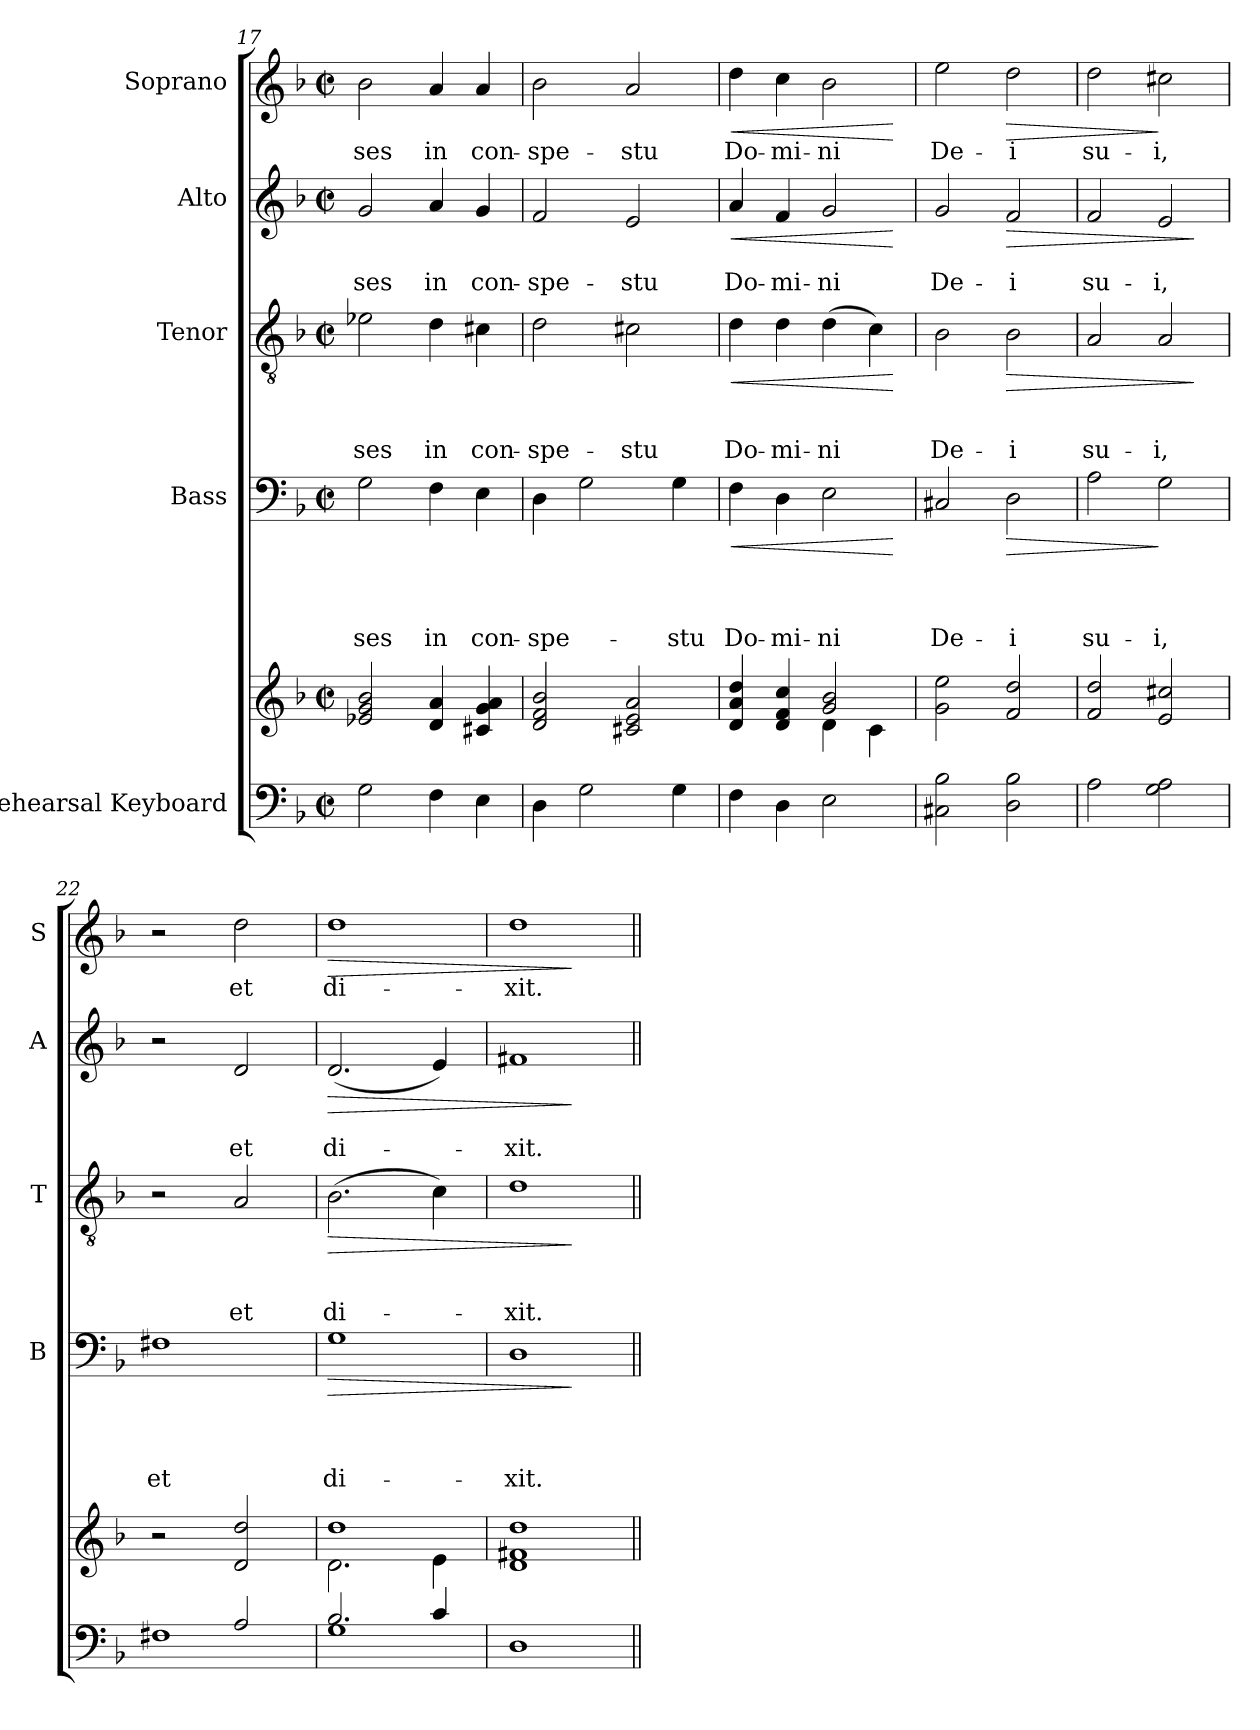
**kern	**kern	**kern	**text	**text	**text	**text	**dynam	**kern	**text	**text	**text	**dynam	**kern	**text	**text	**dynam	**kern	**text	**dynam
*part5	*part5	*part4	*part4	*part4	*part4	*part4	*part4	*part3	*part3	*part3	*part3	*part3	*part2	*part2	*part2	*part2	*part1	*part1	*part1
*staff6	*staff5	*staff4	*staff4	*staff4	*staff4	*staff4	*staff4	*staff3	*staff3	*staff3	*staff3	*staff3	*staff2	*staff2	*staff2	*staff2	*staff1	*staff1	*staff1
*I"Rehearsal Keyboard	*	*I"Bass	*	*	*	*	*	*I"Tenor	*	*	*	*	*I"Alto	*	*	*	*I"Soprano	*	*
*	*	*I'B	*	*	*	*	*	*I'T	*	*	*	*	*I'A	*	*	*	*I'S	*	*
*clefF4	*clefG2	*clefF4	*	*	*	*	*	*clefGv2	*	*	*	*	*clefG2	*	*	*	*clefG2	*	*
*k[b-]	*k[b-]	*k[b-]	*	*	*	*	*	*k[b-]	*	*	*	*	*k[b-]	*	*	*	*k[b-]	*	*
*F:	*F:	*F:	*	*	*	*	*	*F:	*	*	*	*	*F:	*	*	*	*F:	*	*
*M2/2	*M2/2	*M2/2	*	*	*	*	*	*M2/2	*	*	*	*	*M2/2	*	*	*	*M2/2	*	*
*met(c|)	*met(c|)	*met(c|)	*	*	*	*	*	*met(c|)	*	*	*	*	*met(c|)	*	*	*	*met(c|)	*	*
=17	=17	=17	=17	=17	=17	=17	=17	=17	=17	=17	=17	=17	=17	=17	=17	=17	=17	=17	=17
!	!	!	!	!	!	!LO:LY:b	!	!	!	!	!LO:LY:b	!	!	!	!LO:LY:b	!	!	!LO:LY:b	!
2G\	2e-X/ 2g/ 2b-/	2G\	.	.	.	-ses	.	2e-X\	.	.	-ses	.	2g/	.	-ses	.	2b-\	-ses	.
!	!	!	!	!	!	!LO:LY:b	!	!	!	!	!LO:LY:b	!	!	!	!LO:LY:b	!	!	!LO:LY:b	!
4F\	4d/ 4a/	4F\	.	.	.	in	.	4d\	.	.	in	.	4a/	.	in	.	4a/	in	.
!	!	!	!	!	!	!LO:LY:b	!	!	!	!	!LO:LY:b	!	!	!	!LO:LY:b	!	!	!LO:LY:b	!
4E\	4c#X/ 4g/ 4a/	4E\	.	.	.	con-	.	4c#X\	.	.	con-	.	4g/	.	con-	.	4a/	con-	.
=18	=18	=18	=18	=18	=18	=18	=18	=18	=18	=18	=18	=18	=18	=18	=18	=18	=18	=18	=18
!	!	!	!	!	!	!LO:LY:b	!	!	!	!	!LO:LY:b	!	!	!	!LO:LY:b	!	!	!LO:LY:b	!
4D\	2d/ 2f/ 2b-/	4D\	.	.	.	-spe-	.	2d\	.	.	-spe-	.	2f/	.	-spe-	.	2b-\	-spe-	.
2G\	.	2G\	.	.	.	.	.	.	.	.	.	.	.	.	.	.	.	.	.
!	!	!	!	!	!	!	!	!	!	!	!LO:LY:b	!	!	!	!LO:LY:b	!	!	!LO:LY:b	!
.	2c#X/ 2e/ 2a/	.	.	.	.	.	.	2c#X\	.	.	-stu	.	2e/	.	-stu	.	2a/	-stu	.
!	!	!	!	!	!	!LO:LY:b	!	!	!	!	!	!	!	!	!	!	!	!	!
4G\	.	4G\	.	.	.	-stu	.	.	.	.	.	.	.	.	.	.	.	.	.
=19	=19	=19	=19	=19	=19	=19	=19	=19	=19	=19	=19	=19	=19	=19	=19	=19	=19	=19	=19
*	*^	*	*	*	*	*	*	*	*	*	*	*	*	*	*	*	*	*	*
!	!	!	!	!	!	!	!LO:LY:b	!LO:HP:b	!	!	!	!LO:LY:b	!LO:HP:b	!	!	!LO:LY:b	!LO:HP:b	!	!LO:LY:b	!LO:HP:b
4F\	4d/ 4a/ 4dd/	2ryy	4F\	.	.	.	Do-	<	4d\	.	.	Do-	<	4a/	.	Do-	<	4dd\	Do-	<
!	!	!	!	!	!	!	!LO:LY:b	!	!	!	!	!LO:LY:b	!	!	!	!LO:LY:b	!	!	!LO:LY:b	!
4D\	4d/ 4f/ 4cc/	.	4D\	.	.	.	-mi-	.	4d\	.	.	-mi-	.	4f/	.	-mi-	.	4cc\	-mi-	.
!	!	!	!	!	!	!	!LO:LY:b	!	!	!	!	!LO:LY:b	!	!	!	!LO:LY:b	!	!	!LO:LY:b	!
2E\	2g/ 2b-/	4d\	2E\	.	.	.	-ni	.	(>4d\	.	.	-ni	.	2g/	.	-ni	.	2b-\	-ni	.
.	.	4c\	.	.	.	.	.	.	4c\)	.	.	.	.	.	.	.	.	.	.	.
*	*v	*v	*	*	*	*	*	*	*	*	*	*	*	*	*	*	*	*	*	*
.	.	.	.	.	.	.	[	.	.	.	.	[	.	.	.	[	.	.	[
=20	=20	=20	=20	=20	=20	=20	=20	=20	=20	=20	=20	=20	=20	=20	=20	=20	=20	=20	=20
!	!	!	!	!	!	!LO:LY:b	!	!	!	!	!LO:LY:b	!	!	!	!LO:LY:b	!	!	!LO:LY:b	!
2C#X\ 2B-\	2g\ 2ee\	2C#X/	.	.	.	De-	.	2B-\	.	.	De-	.	2g/	.	De-	.	2ee\	De-	.
!	!	!	!	!	!	!LO:LY:b	!LO:HP:b	!	!	!	!LO:LY:b	!LO:HP:b	!	!	!LO:LY:b	!LO:HP:b	!	!LO:LY:b	!LO:HP:b
2D\ 2B-\	2f/ 2dd/	2D\	.	.	.	-i	>	2B-\	.	.	-i	>	2f/	.	-i	>	2dd\	-i	>
=21	=21	=21	=21	=21	=21	=21	=21	=21	=21	=21	=21	=21	=21	=21	=21	=21	=21	=21	=21
!	!	!	!	!	!	!LO:LY:b	!	!	!	!	!LO:LY:b	!	!	!	!LO:LY:b	!	!	!LO:LY:b	!
2A\	2f/ 2dd/	2A\	.	.	.	su-	.	2A/	.	.	su-	.	2f/	.	su-	.	2dd\	su-	.
!	!	!	!	!	!	!LO:LY:b	!	!	!	!	!LO:LY:b	!	!	!	!LO:LY:b	!	!	!LO:LY:b	!
2G\ 2A\	2e/ 2cc#X/	2G\	.	.	.	-i,	]	2A/	.	.	-i,	.	2e/	.	-i,	.	2cc#X\	-i,	]
.	.	.	.	.	.	.	.	.	.	.	.	]	.	.	.	]	.	.	.
=22	=22	=22	=22	=22	=22	=22	=22	=22	=22	=22	=22	=22	=22	=22	=22	=22	=22	=22	=22
*^	*	*	*	*	*	*	*	*	*	*	*	*	*	*	*	*	*	*	*
!	!	!	!	!	!	!	!LO:LY:b	!	!	!	!	!	!	!	!	!	!	!	!	!
1F#X	2ryy	2r	1F#X	.	.	.	et	.	2r	.	.	.	.	2r	.	.	.	2r	.	.
!	!	!	!	!	!	!	!	!	!	!	!	!LO:LY:b	!	!	!	!LO:LY:b	!	!	!LO:LY:b	!
.	2A/	2d/ 2dd/	.	.	.	.	.	.	2A/	.	.	et	.	2d/	.	et	.	2dd\	et	.
!!LO:LB:g=z
=23	=23	=23	=23	=23	=23	=23	=23	=23	=23	=23	=23	=23	=23	=23	=23	=23	=23	=23	=23	=23
*	*	*^	*	*	*	*	*	*	*	*	*	*	*	*	*	*	*	*	*	*
!	!	!	!	!	!	!	!	!LO:LY:b	!LO:HP:b	!	!	!	!LO:LY:b	!LO:HP:b	!	!	!LO:LY:b	!LO:HP:b	!	!LO:LY:b	!LO:HP:b
2.B-/	1G	1dd	2.d\	1G	.	.	.	di-	>	(>2.B-\	.	.	di-	>	(<2.d/	.	di-	>	1dd	di-	>
4c/	.	.	4e\	.	.	.	.	.	.	4c\)	.	.	.	.	4e/)	.	.	.	.	.	.
*v	*v	*	*	*	*	*	*	*	*	*	*	*	*	*	*	*	*	*	*	*	*
=24	=24	=24	=24	=24	=24	=24	=24	=24	=24	=24	=24	=24	=24	=24	=24	=24	=24	=24	=24	=24
!	!	!	!	!	!	!	!LO:LY:b	!	!	!	!	!LO:LY:b	!	!	!	!LO:LY:b	!	!	!LO:LY:b	!
*	*v	*v	*	*	*	*	*	*	*	*	*	*	*	*	*	*	*	*	*	*
1D	1d 1f#X 1dd	1D	.	.	.	-xit.	.	1d	.	.	-xit.	.	1f#X	.	-xit.	.	1dd	-xit.	.
.	.	.	.	.	.	.	]	.	.	.	.	]	.	.	.	]	.	.	]
=||	=||	=||	=||	=||	=||	=||	=||	=||	=||	=||	=||	=||	=||	=||	=||	=||	=||	=||	=||
*-	*-	*-	*-	*-	*-	*-	*-	*-	*-	*-	*-	*-	*-	*-	*-	*-	*-	*-	*-
